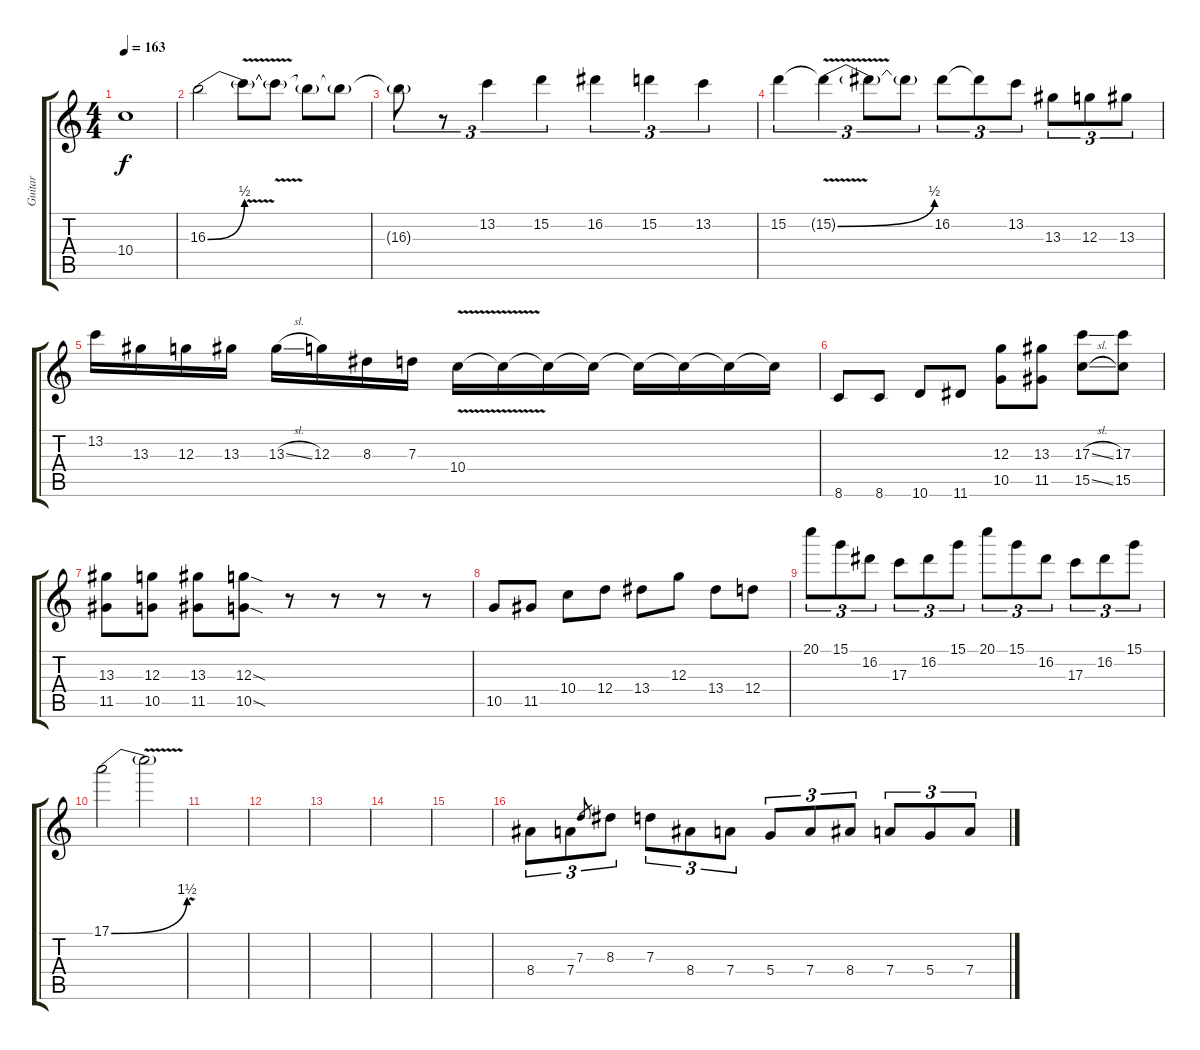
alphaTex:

\track ("Guitar" "Guitar") {instrument acousticguitarnylon}
\staff {score tabs}
\tuning (E4 B3 G3 D3 A2 E2) {hide}
\ts (4 4)
\tempo 163
\clef g2
\ks c
10.4{t}.1{dy f} |
16.3{be (bend 0 0 60 2)}.2 16.3{v t}.8 16.3{t}.8 16.3{t}.8 16.3{t}.8 |
16.3{t}.8{tu (3 2)} r.8{tu (3 2)} 13.2.4{tu (3 2)} 15.2.4{tu (3 2)} 16.2.4{tu (3 2)} 15.2.4{tu (3 2)} 13.2.4{tu (3 2)} |
15.2.4{tu (3 2)} 15.2{be (bend 0 0 60 2) v t}.4{tu (3 2)} 15.2{t}.8{tu (3 2)} 15.2{t}.8{tu (3 2)} 16.2.8{tu (3 2)} 16.2{t}.8{tu (3 2)} 13.2.8{tu (3 2)} 13.3.8{tu (3 2)} 12.3.8{tu (3 2)} 13.3.8{tu (3 2)} |
13.2.16 13.3.16 12.3.16 13.3.16 13.3{sl}.16 12.3.16 8.3.16 7.3.16 10.4{v}.16 10.4{t}.16 10.4{t}.16 10.4{t}.16 10.4{t}.16 10.4{t}.16 10.4{t}.16 10.4{t}.16 |
8.6.8 8.6.8 10.6.8 11.6.8 (12.3 10.5).8 (13.3 11.5).8 (17.3{sl} 15.5{sl}).8 (17.3 15.5).8 |
(13.3 11.5).8 (12.3 10.5).8 (13.3 11.5).8 (12.3{sod} 10.5{sod}).8 r.8 r.8 r.8 r.8 |
10.5.8 11.5.8 10.4.8 12.4.8 13.4.8 12.3.8 13.4.8 12.4.8 |
20.1.8{tu (3 2)} 15.1.8{tu (3 2)} 16.2.8{tu (3 2)} 17.3.8{tu (3 2)} 16.2.8{tu (3 2)} 15.1.8{tu (3 2)} 20.1.8{tu (3 2)} 15.1.8{tu (3 2)} 16.2.8{tu (3 2)} 17.3.8{tu (3 2)} 16.2.8{tu (3 2)} 15.1.8{tu (3 2)} |
17.1{be (bend 0 0 60 6)}.2 17.1{v t}.2 |
|
|
|
|
|
8.4.8{tu (3 2)} 7.4.8{tu (3 2)} 7.3.8{gr} 8.3.8{tu (3 2)} 7.3.8{tu (3 2)} 8.4.8{tu (3 2)} 7.4.8{tu (3 2)} 5.4.8{tu (3 2)} 7.4.8{tu (3 2)} 8.4.8{tu (3 2)} 7.4.8{tu (3 2)} 5.4.8{tu (3 2)} 7.4.8{tu (3 2)}
